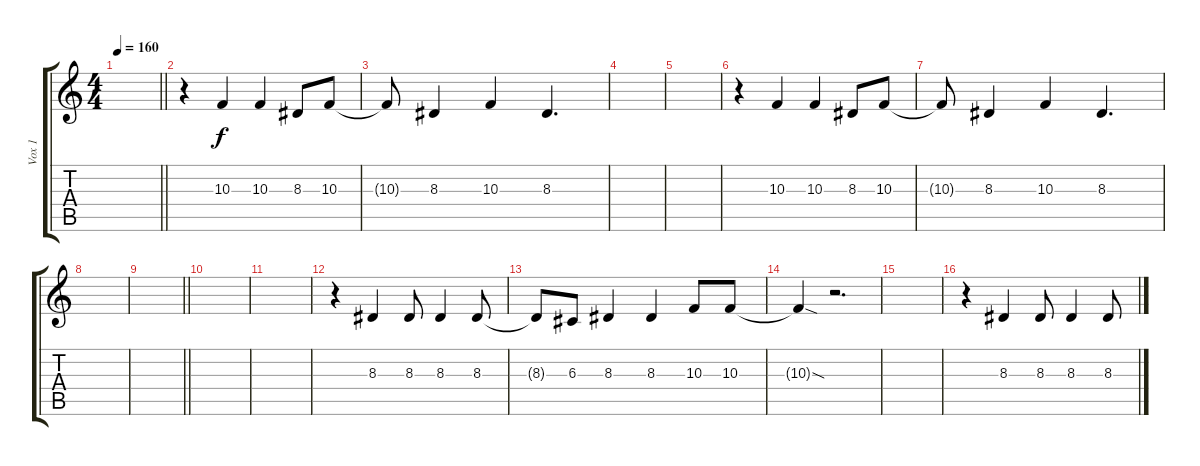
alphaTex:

\track ("Vox 1" "Vox 1") {instrument viola}
\staff {score tabs}
\tuning (E4 B3 G3 D3 A2 E2) {hide}
\ts (4 4)
\tempo 160
\clef g2
\barLineRight lightlight
\ks c
|
\section ("" " ")
r.4 10.3.4 10.3.4 8.3.8 10.3.8 |
10.3{t}.8 8.3.4 10.3.4 8.3.4{d} |
|
|
r.4 10.3.4 10.3.4 8.3.8 10.3.8 |
10.3{t}.8 8.3.4 10.3.4 8.3.4{d} |
|
\barLineRight lightlight
|
\section ("" " ")
|
|
r.4 8.3.4 8.3.8 8.3.4 8.3.8 |
8.3{t}.8 6.3.8 8.3.4 8.3.4 10.3.8 10.3.8 |
10.3{sod t}.4 r.2{d} |
|
r.4 8.3.4 8.3.8 8.3.4 8.3.8
